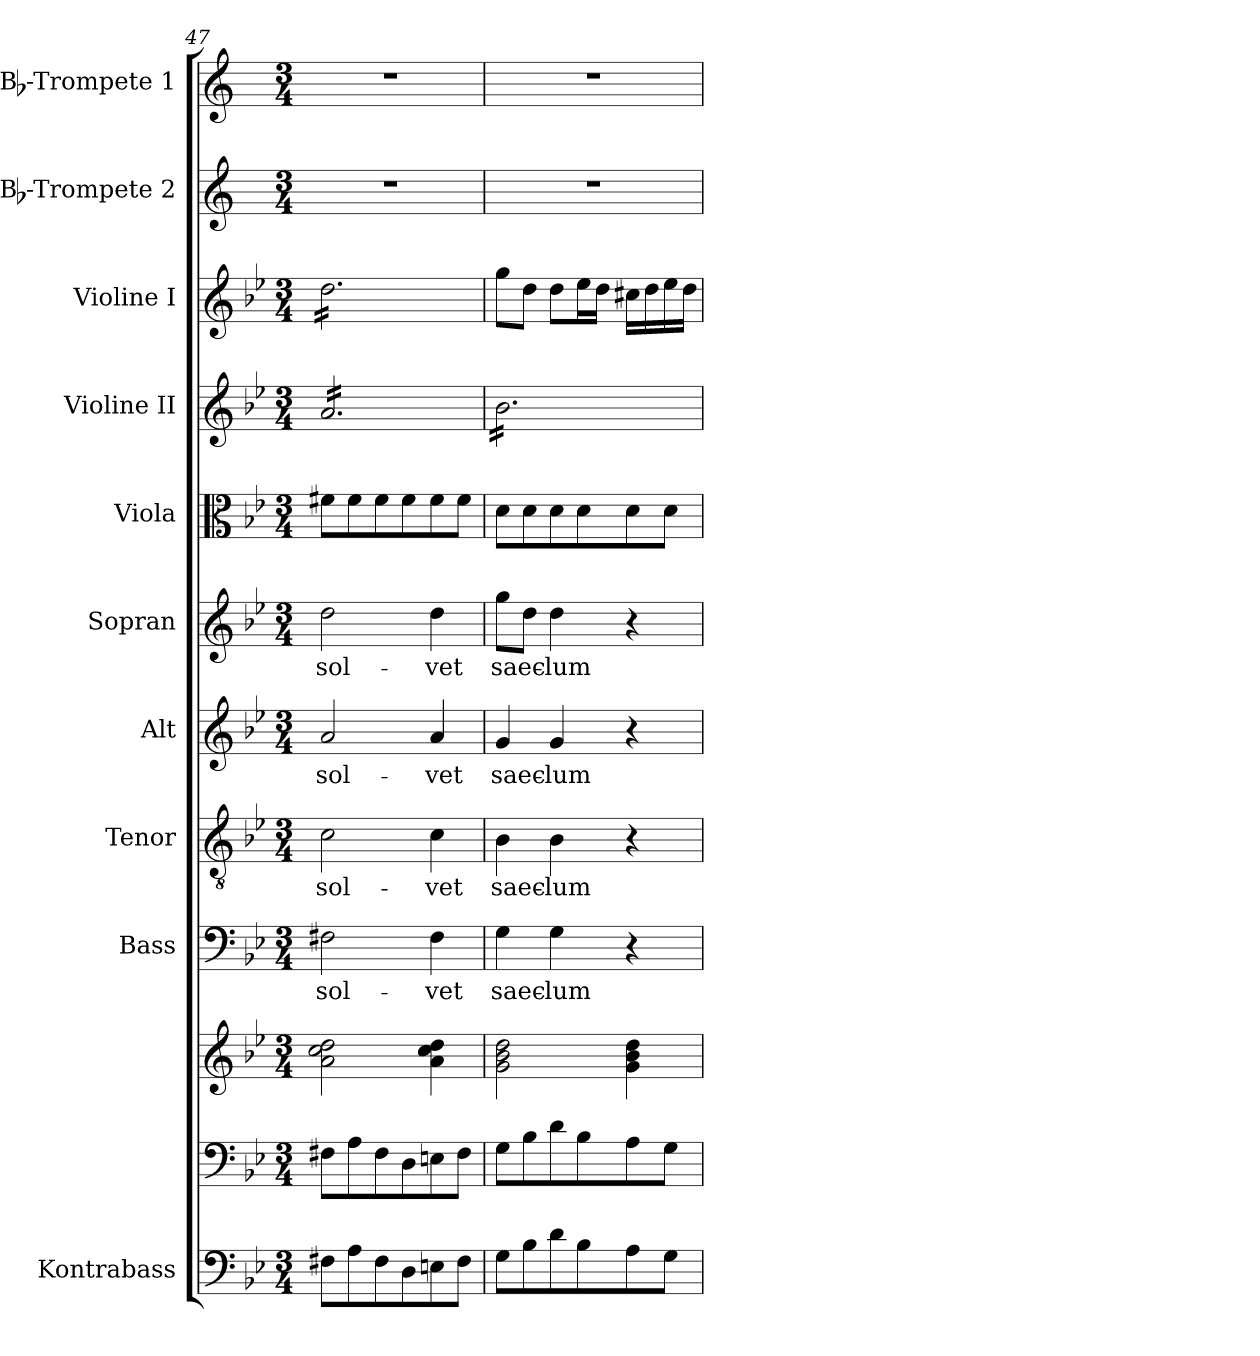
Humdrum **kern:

**kern	**kern	**kern	**kern	**text	**kern	**text	**kern	**text	**kern	**text	**kern	**kern	**kern	**kern	**kern
*part11	*part10	*part10	*part9	*part9	*part8	*part8	*part7	*part7	*part6	*part6	*part5	*part4	*part3	*part2	*part1
*staff12	*staff11	*staff10	*staff9	*staff9	*staff8	*staff8	*staff7	*staff7	*staff6	*staff6	*staff5	*staff4	*staff3	*staff2	*staff1
*I"Kontrabass	*	*	*I"Bass	*	*I"Tenor	*	*I"Alt	*	*I"Sopran	*	*I"Viola	*I"Violine II	*I"Violine I	*I"Bb-Trompete 2	*I"Bb-Trompete 1
*I'Kb.	*	*	*I'B.	*	*I'T.	*	*I'A.	*	*I'S.	*	*I'Vla.	*I'Vl. II	*I'Vl. I	*I'Bb Trp. 2	*I'Bb Trp. 1
*clefF4	*clefF4	*clefG2	*clefF4	*	*clefGv2	*	*clefG2	*	*clefG2	*	*clefC3	*clefG2	*clefG2	*clefG2	*clefG2
*ITrd7c12	*	*	*	*	*	*	*	*	*	*	*	*	*	*ITrd1c2	*ITrd1c2
*k[b-e-]	*k[b-e-]	*k[b-e-]	*k[b-e-]	*	*k[b-e-]	*	*k[b-e-]	*	*k[b-e-]	*	*k[b-e-]	*k[b-e-]	*k[b-e-]	*k[b-e-]	*k[b-e-]
*B-:	*B-:	*B-:	*B-:	*	*B-:	*	*B-:	*	*B-:	*	*B-:	*B-:	*B-:	*B-:	*B-:
*M3/4	*M3/4	*M3/4	*M3/4	*	*M3/4	*	*M3/4	*	*M3/4	*	*M3/4	*M3/4	*M3/4	*M3/4	*M3/4
=47	=47	=47	=47	=47	=47	=47	=47	=47	=47	=47	=47	=47	=47	=47	=47
!	!	!	!	!LO:LY:b	!	!LO:LY:b	!	!LO:LY:b	!	!LO:LY:b	!	!	!	!	!
*	*	*	*	*	*	*	*	*	*	*	*	*tremolo	*	*	*
*	*	*	*	*	*	*	*	*	*	*	*	*	*tremolo	*	*
8FF#X\L	8F#X\L	2a\ 2cc\ 2dd\	2F#X\	sol-	2c\	sol-	2a/	sol-	2dd\	sol-	8f#X\L	16a/LL	16dd\LL	2.r	2.r
.	.	.	.	.	.	.	.	.	.	.	.	16a/	16dd\	.	.
8AA\	8A\	.	.	.	.	.	.	.	.	.	8f#\	16a/	16dd\	.	.
.	.	.	.	.	.	.	.	.	.	.	.	16a/	16dd\	.	.
8FF#\	8F#\	.	.	.	.	.	.	.	.	.	8f#\	16a/	16dd\	.	.
.	.	.	.	.	.	.	.	.	.	.	.	16a/	16dd\	.	.
8DD\	8D\	.	.	.	.	.	.	.	.	.	8f#\	16a/	16dd\	.	.
.	.	.	.	.	.	.	.	.	.	.	.	16a/	16dd\	.	.
!	!	!	!	!LO:LY:b	!	!LO:LY:b	!	!LO:LY:b	!	!LO:LY:b	!	!	!	!	!
8EEn\	8En\	4a\ 4cc\ 4dd\	4F#\	-vet	4c\	-vet	4a/	-vet	4dd\	-vet	8f#\	16a/	16dd\	.	.
.	.	.	.	.	.	.	.	.	.	.	.	16a/	16dd\	.	.
8FF#\J	8F#\J	.	.	.	.	.	.	.	.	.	8f#\J	16a/	16dd\	.	.
.	.	.	.	.	.	.	.	.	.	.	.	16a/JJ	16dd\JJ	.	.
*	*	*	*	*	*	*	*	*	*	*	*	*	*Xtremolo	*	*
=48	=48	=48	=48	=48	=48	=48	=48	=48	=48	=48	=48	=48	=48	=48	=48
!	!	!	!	!LO:LY:b	!	!LO:LY:b	!	!LO:LY:b	!	!LO:LY:b	!	!	!	!	!
8GG\L	8G\L	2g\ 2b-\ 2dd\	4G\	saec-	4B-\	saec-	4g/	saec-	8gg\L	saec-	8d\L	16b-\LL	8gg\L	2.r	2.r
.	.	.	.	.	.	.	.	.	.	.	.	16b-\	.	.	.
8BB-\	8B-\	.	.	.	.	.	.	.	8dd\J	.	8d\	16b-\	8dd\J	.	.
.	.	.	.	.	.	.	.	.	.	.	.	16b-\	.	.	.
!	!	!	!	!LO:LY:b	!	!LO:LY:b	!	!LO:LY:b	!	!LO:LY:b	!	!	!	!	!
8D\	8d\	.	4G\	-lum	4B-\	-lum	4g/	-lum	4dd\	-lum	8d\	16b-\	8dd\L	.	.
.	.	.	.	.	.	.	.	.	.	.	.	16b-\	.	.	.
8BB-\	8B-\	.	.	.	.	.	.	.	.	.	8d\	16b-\	16ee-\L	.	.
.	.	.	.	.	.	.	.	.	.	.	.	16b-\	16dd\JJ	.	.
8AA\	8A\	4g\ 4b-\ 4dd\	4r	.	4r	.	4r	.	4r	.	8d\	16b-\	16cc#X\LL	.	.
.	.	.	.	.	.	.	.	.	.	.	.	16b-\	16dd\	.	.
8GG\J	8G\J	.	.	.	.	.	.	.	.	.	8d\J	16b-\	16ee-\	.	.
.	.	.	.	.	.	.	.	.	.	.	.	16b-\JJ	16dd\JJ	.	.
*	*	*	*	*	*	*	*	*	*	*	*	*Xtremolo	*	*	*
=	=	=	=	=	=	=	=	=	=	=	=	=	=	=	=
*-	*-	*-	*-	*-	*-	*-	*-	*-	*-	*-	*-	*-	*-	*-	*-
